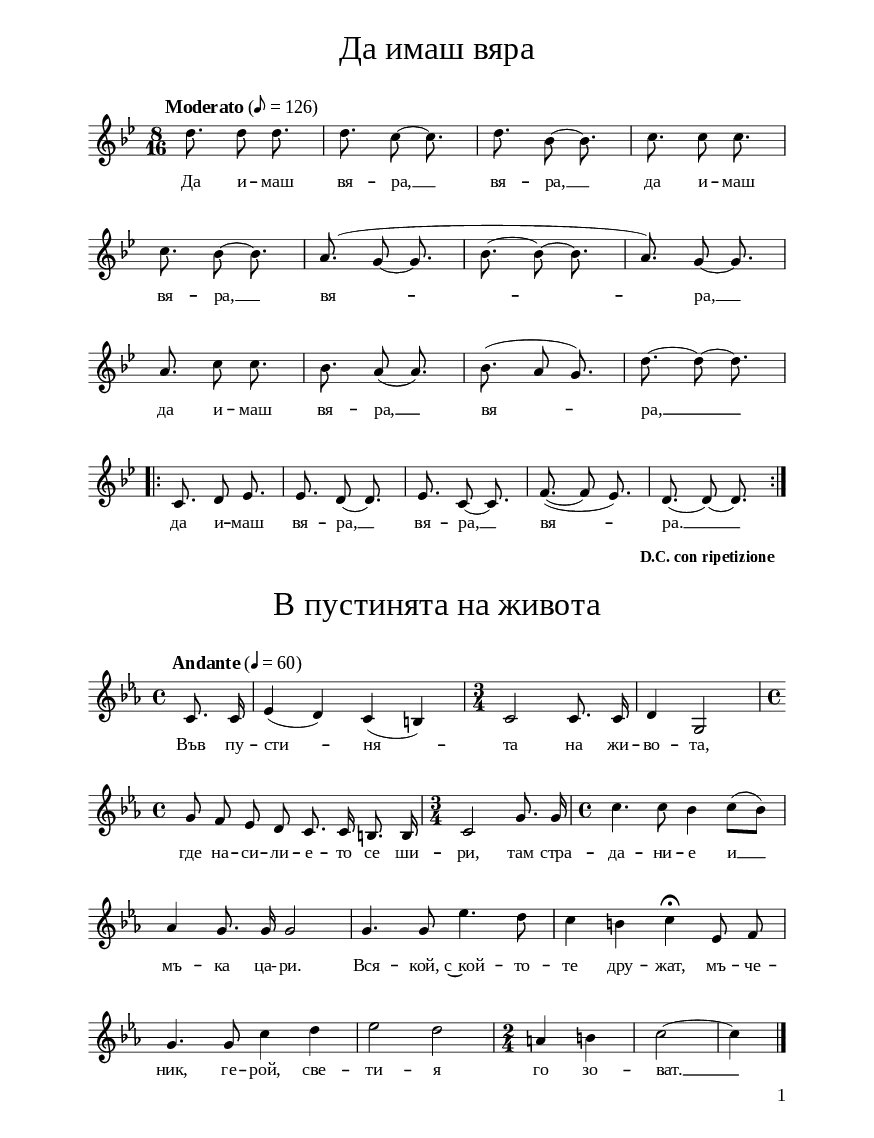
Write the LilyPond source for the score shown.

\version "2.24.2"

% include paper part and global functions
\include "include/globals.ily"

\bookpart {
  \label #'ref110_1
  \tocItem \markup "Да имаш вяра"
  \include "include/bookpart-paper.ily"
  \score {
    \include "include/score-layout.ily"


    \new Voice \relative c' {
      \clef treble
      \key g \minor
      \time 8/16
      \tempoFunc "Moderato" 8 "126"
      \autoBeamOff

      d'8. d8 d8. | % 2
      d8. c8 ~ c8. | % 3
      d8. bes8 ~ bes8. | % 4
      c8. c8 c8. \break | % 5
      c8. bes8 ~ bes8. | % 6
      a8. ( g8 ~ g8. | % 7
      bes8. ~ bes8 ~ bes8. | % 8
      a8. ) g8 ~ g8. \break | % 9
      a8. c8 c8. |
      bes8. a8 ( a8. ) | % 11
      bes8. ( a8 g8. ) | % 12
      d'8. ~ d8 ~ d8. \break | % 13
      \bar ".|:-|"
      c,8. d8 es8. | % 14
      es8. d8 ~ d8. | % 15
      es8. c8 ~ c8. | % 16
      f8. ( ~ f8 es8. ) | % 17
      d8. ~ d8 ~ d8.
      \bar ":|."

    }

    \addlyrics {
      Да и -- маш
      вя -- ра, __ вя -- ра, __ да и -- маш вя -- ра, __ вя --
      ра, __ да и -- маш вя -- ра, __ вя -- ра, __ да и --
      маш вя -- ра, __ вя -- ра, __ вя -- ра. __}

      \header {
        title = \titleFunc "Да имаш вяра" "Da imaš vjara"
      }

      \midi{}

    } % score

    \markup \dcr-one "D.C. con ripetizione" #2.1

    \label #'ref110_2
    \tocItem \markup "В пустинята на живота"
    \include "include/bookpart-paper.ily"
    \score {
      \include "include/score-layout.ily"


      \new Voice \relative c' {

        \clef treble
        \key c \minor
        \time 4/4
        \tempoFunc "Andante" 4 "60"
        \autoBeamOff

        \partial 4

        c8.  c16 | % 2
        es4 (  d4 )  c4 (  b4 ) | % 3
        \time 3/4  | % 3
        c2  c8.  c16 | % 4
        d4  g,2 \break | % 5
        \time 4/4  | % 5
        g'8  f8  es8  d8  c8.
        c16  b8.  b16 | % 6
        \time 3/4  | % 6
        c2  g'8.  g16 | % 7
        \time 4/4  | % 7
        c4.  c8  bes4  c8 ( [
        bes8 ) ] \break | % 8
        as4  g8.  g16  g2 | % 9
        g4.  g8  es'4.  d8 |
        c4  b4  c4 ^\fermata  es,8
        f8 \break | % 11
        g4.  g8  c4  d4 | % 12
        es2  d2 | % 13
        \time 2/4  | % 13
        a4  b4 | % 14
        c2 ~ | % 15
        c4 \bar "|."
      }

      \addlyrics {
        Във пу -- сти -- ня -- та на
        жи -- во -- та, где на -- си -- ли --
        е -- то се ши -- ри, там стра --
        да -- ни -- е и __ мъ -- ка "ца-" --
        ри. Вся -- кой, с~кой -- то -- те
        дру -- жат, мъ -- че -- ник, ге --
        рой, све -- ти -- я го зо -- ват. __}

        \header {
          title = \titleFunc "В пустинята на живота" "V pustinjata na života"
        }

        \midi{}

      } % score




    } % bookpart
